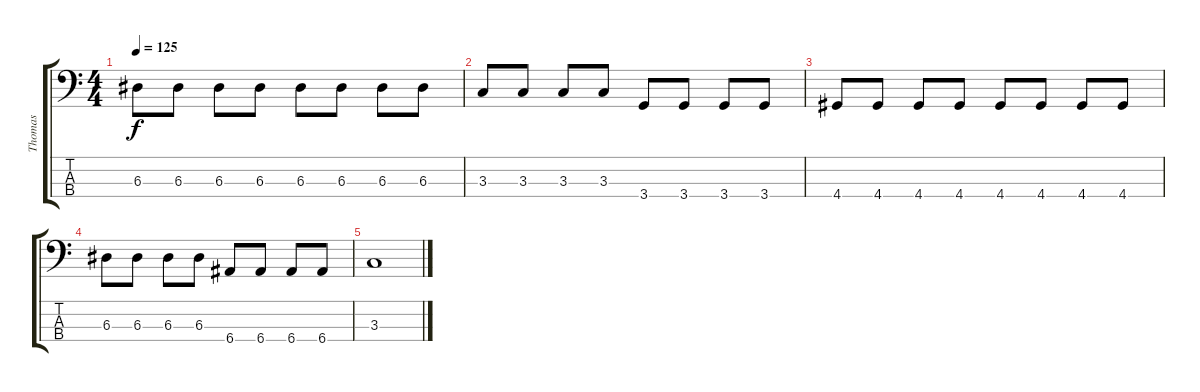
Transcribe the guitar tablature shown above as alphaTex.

\track ("Thomas" "Thomas") {instrument electricbasspick}
\staff {score tabs}
\tuning (G2 D2 A1 E1) {hide}
\ts (4 4)
\tempo 125
\clef f4
\ks c
6.3.8{dy f} 6.3.8 6.3.8 6.3.8 6.3.8 6.3.8 6.3.8 6.3.8 |
3.3.8 3.3.8 3.3.8 3.3.8 3.4.8 3.4.8 3.4.8 3.4.8 |
4.4.8 4.4.8 4.4.8 4.4.8 4.4.8 4.4.8 4.4.8 4.4.8 |
6.3.8 6.3.8 6.3.8 6.3.8 6.4.8 6.4.8 6.4.8 6.4.8 |
3.3.1
